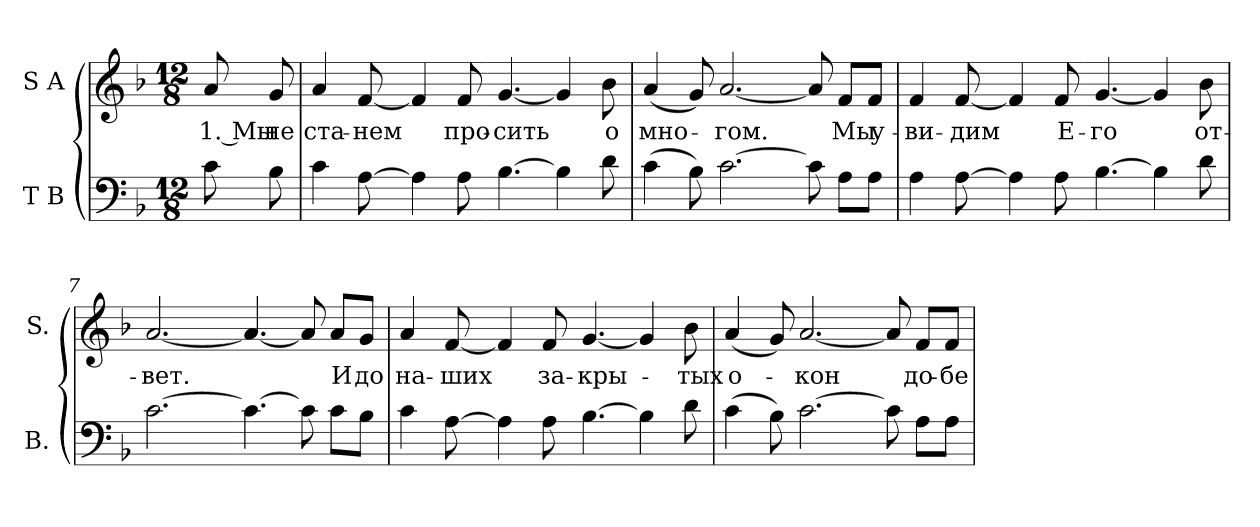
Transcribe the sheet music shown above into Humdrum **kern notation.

**kern	**kern	**text
*part2	*part1	*part1
*staff2	*staff1	*staff1
*I"T B	*I"S A	*
*I'B.	*I'S.	*
!!LO:PB:g=z
*clefF4	*clefG2	*
*k[b-]	*k[b-]	*
*F:	*F:	*
*M12/8	*M12/8	*
=1	=1	=1
!	!	!LO:LY:b:color=#000000
8ci\	8ai/	1. Мы
!	!	!LO:LY:b:color=#000000
8B-i\	8gi/	не
=2	=2	=2
!	!	!LO:LY:b:color=#000000
4ci\	4ai/	ста-
!	!	!LO:LY:b:color=#000000
[>8Ai\	[<8fi/	-нем
4Ai\]	4fi/]	.
!	!	!LO:LY:b:color=#000000
8Ai\	8fi/	про-
=3-	=3-	=3-
!	!	!LO:LY:b:color=#000000
[>4.B-i\	[<4.gi/	-сить
4B-i\]	4gi/]	.
!	!	!LO:LY:b:color=#000000
8di\	8b-i\	о
=4	=4	=4
!	!	!LO:LY:b:color=#000000
(4ci\	(4ai/	мно-
8B-i\)	8gi/)	.
!	!	!LO:LY:b:color=#000000
[>2.ci\	[<2.ai/	-гом.
8ci\]	8ai/]	.
!	!	!LO:LY:b:color=#000000
8Ai\L	8fi/L	Мы
!	!	!LO:LY:b:color=#000000
8Ai\J	8fi/J	у-
=5	=5	=5
!	!	!LO:LY:b:color=#000000
4Ai\	4fi/	-ви-
!	!	!LO:LY:b:color=#000000
[>8Ai\	[<8fi/	-дим
4Ai\]	4fi/]	.
!	!	!LO:LY:b:color=#000000
8Ai\	8fi/	Е-
=6-	=6-	=6-
!	!	!LO:LY:b:color=#000000
[>4.B-i\	[<4.gi/	-го
4B-i\]	4gi/]	.
!	!	!LO:LY:b:color=#000000
8di\	8b-i\	от-
!!LO:LB:g=z
=7	=7	=7
!	!	!LO:LY:b:color=#000000
[>2.ci\	[<2.ai/	-вет.
=8-	=8-	=8-
4.ci\_>	4.ai/_<	.
8ci\]	8ai/]	.
!	!	!LO:LY:b:color=#000000
8ci\L	8ai/L	И
!	!	!LO:LY:b:color=#000000
8B-i\J	8gi/J	до
=9	=9	=9
!	!	!LO:LY:b:color=#000000
4ci\	4ai/	на-
!	!	!LO:LY:b:color=#000000
[>8Ai\	[<8fi/	-ших
4Ai\]	4fi/]	.
!	!	!LO:LY:b:color=#000000
8Ai\	8fi/	за-
=10-	=10-	=10-
!	!	!LO:LY:b:color=#000000
[>4.B-i\	[<4.gi/	-кры-
4B-i\]	4gi/]	.
!	!	!LO:LY:b:color=#000000
8di\	8b-i\	-тых
=11	=11	=11
!	!	!LO:LY:b:color=#000000
(4ci\	(4ai/	о-
8B-i\)	8gi/)	.
!	!	!LO:LY:b:color=#000000
[>2.ci\	[<2.ai/	-кон
8ci\]	8ai/]	.
!	!	!LO:LY:b:color=#000000
8Ai\L	8fi/L	до-
!	!	!LO:LY:b:color=#000000
8Ai\J	8fi/J	-бе-
=	=	=
*-	*-	*-
